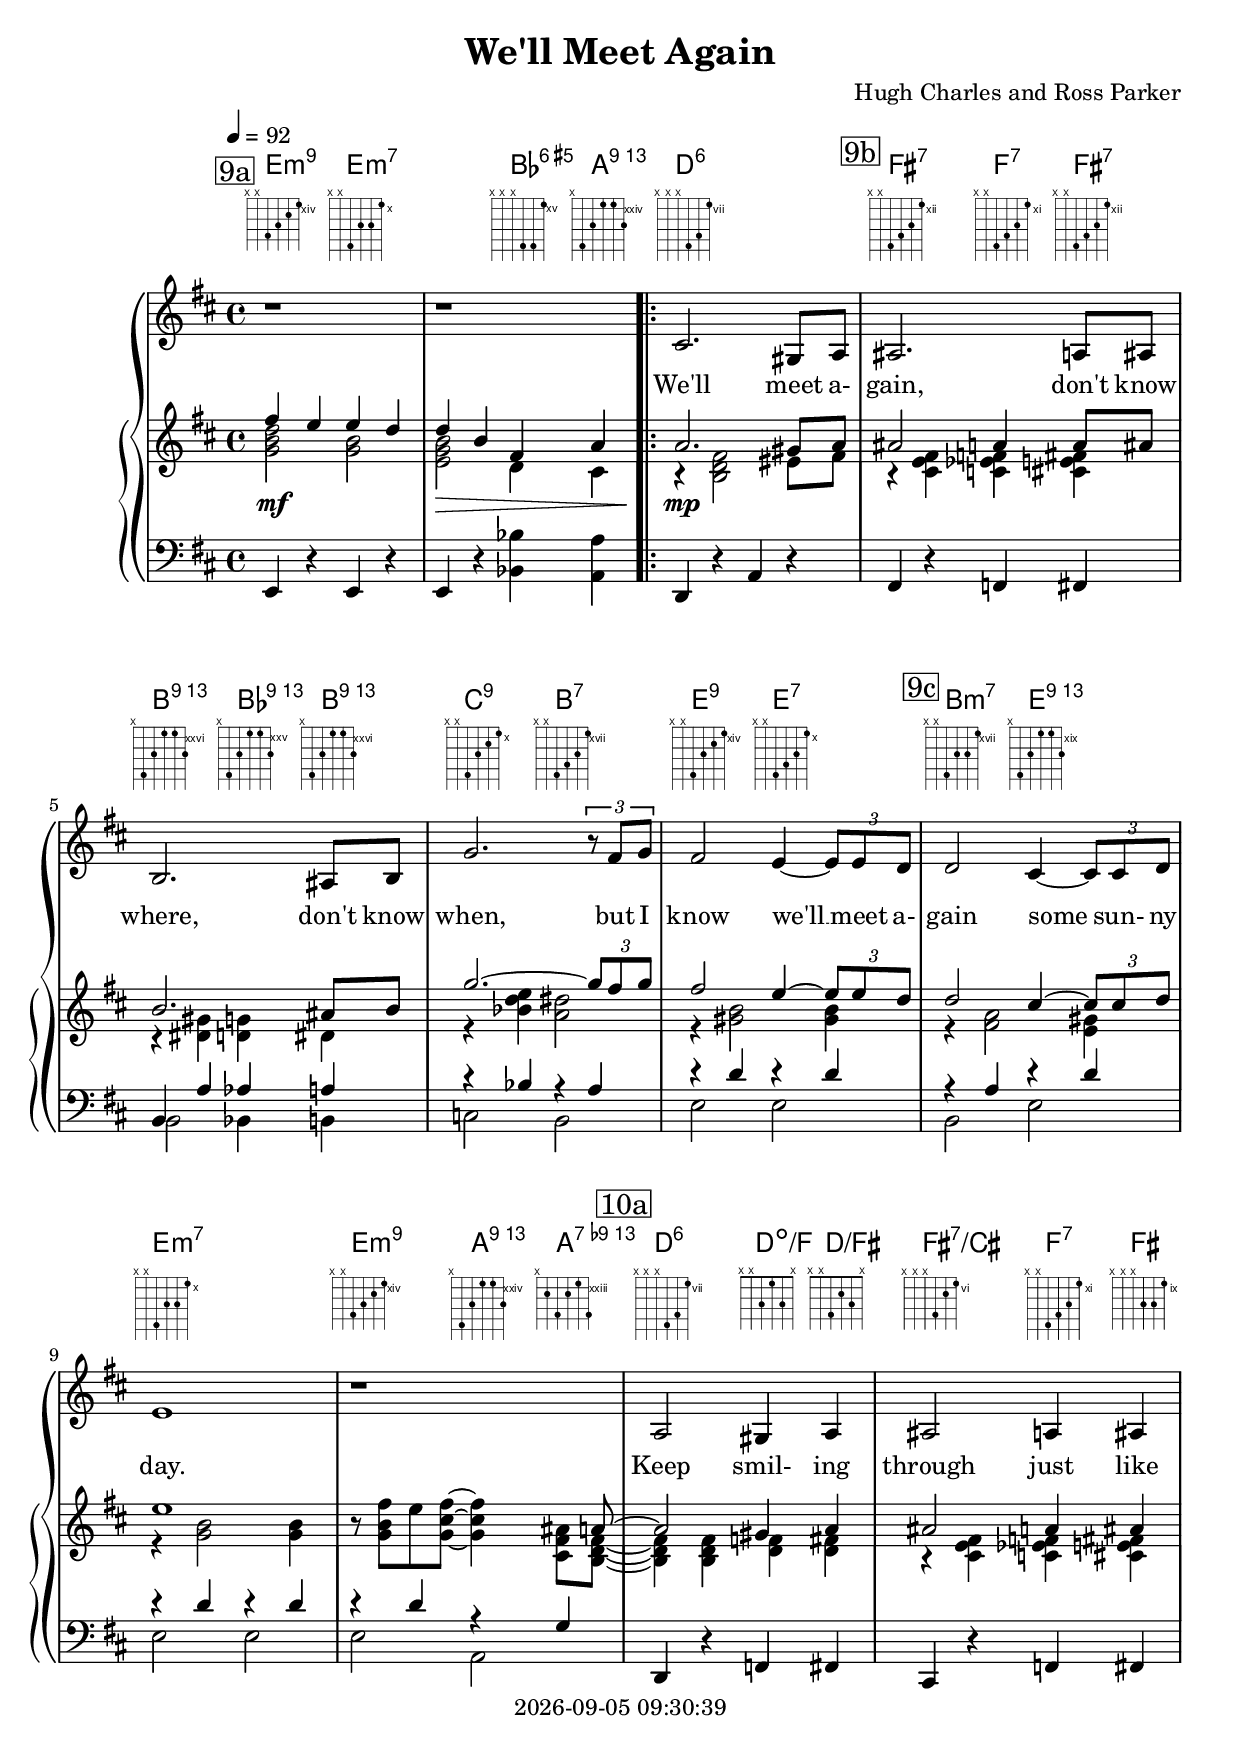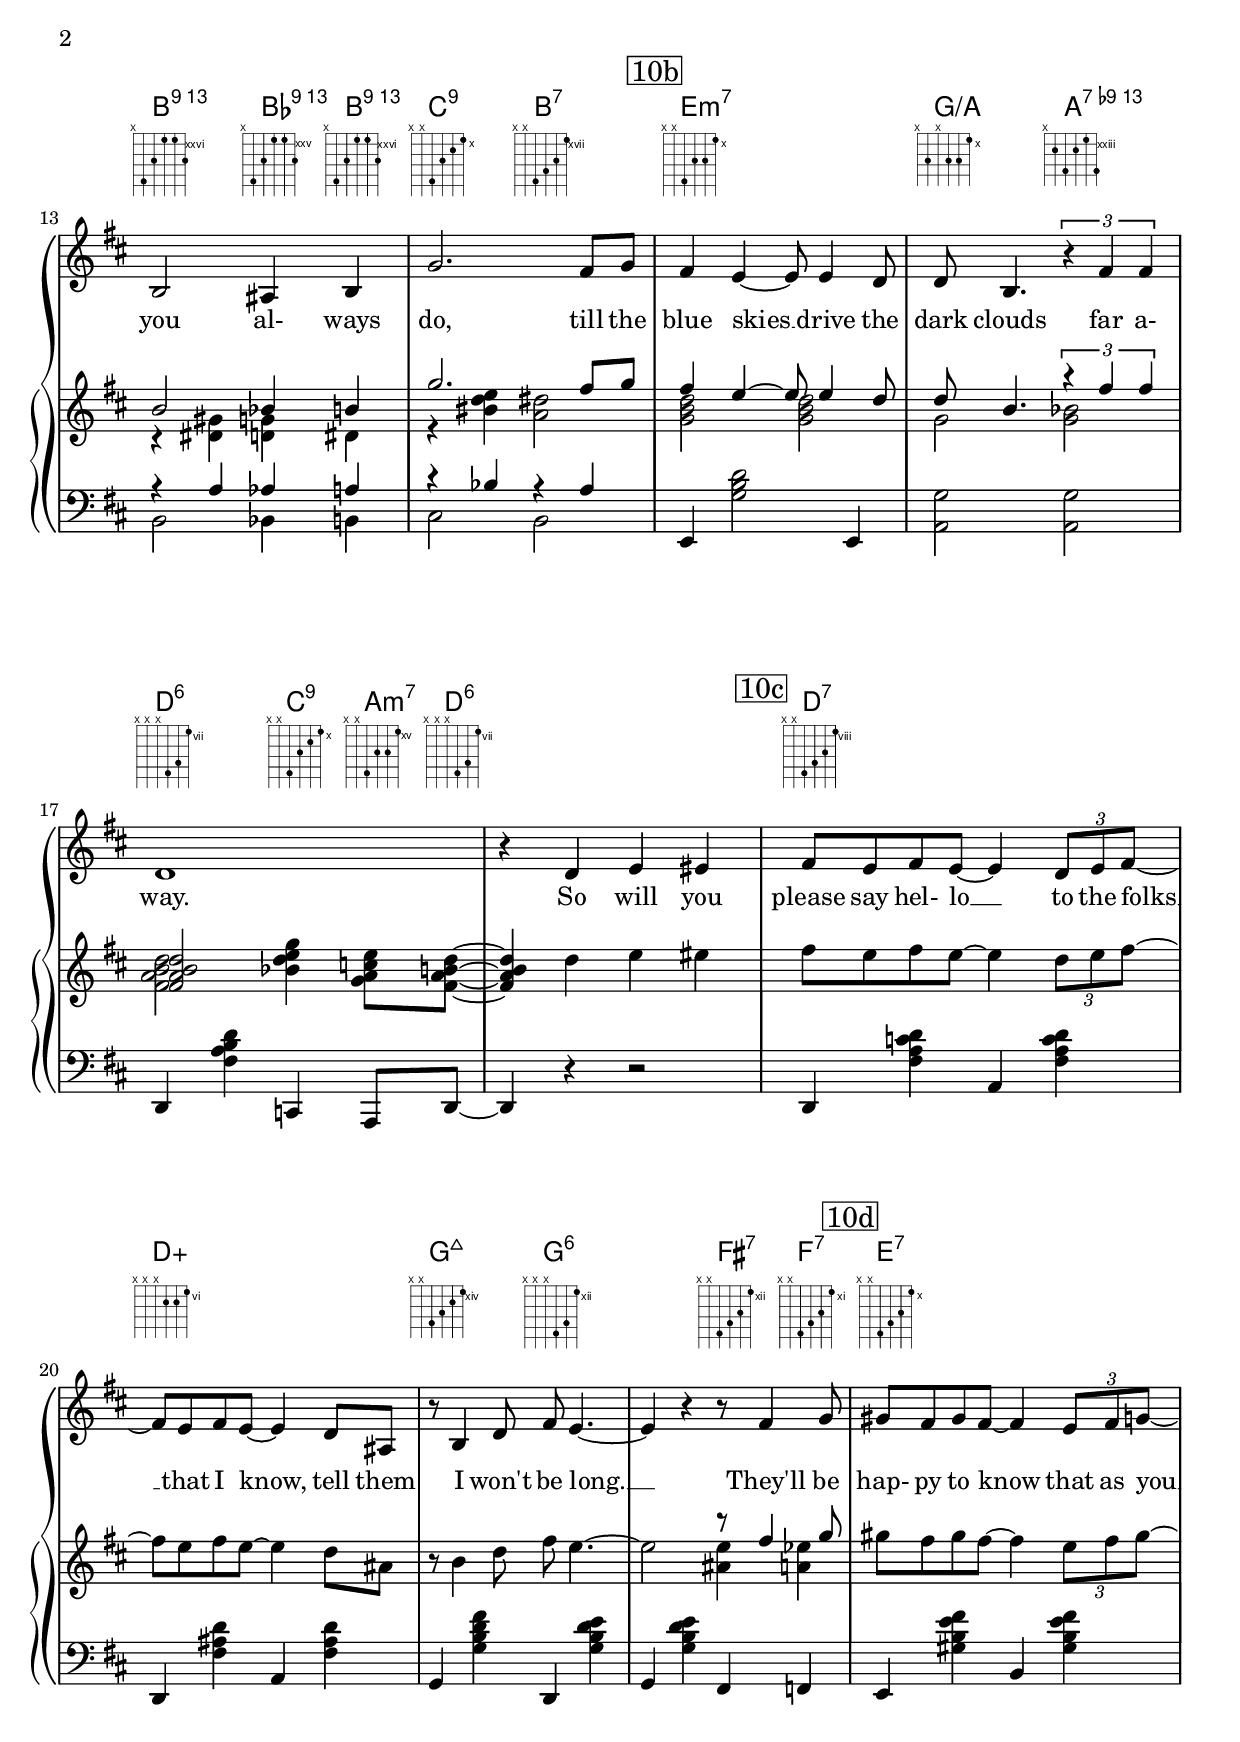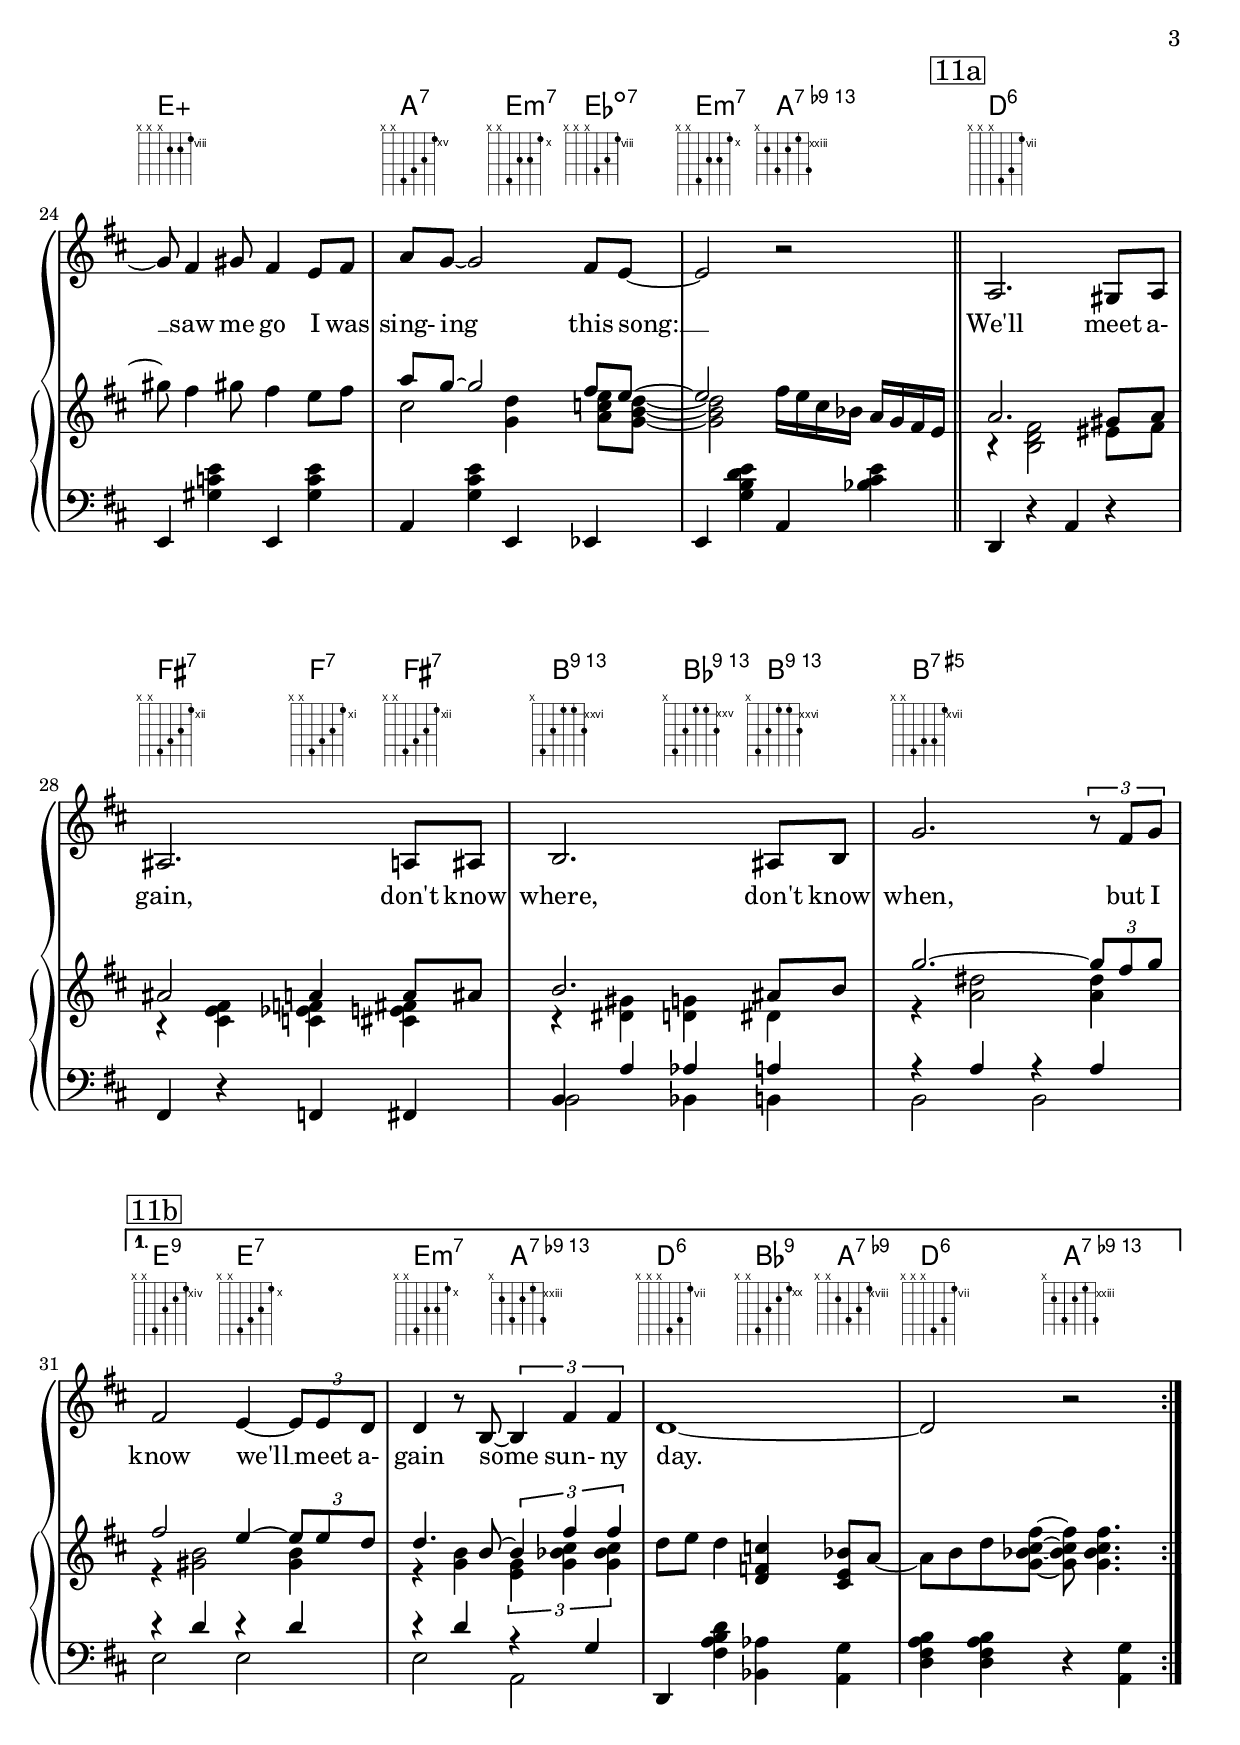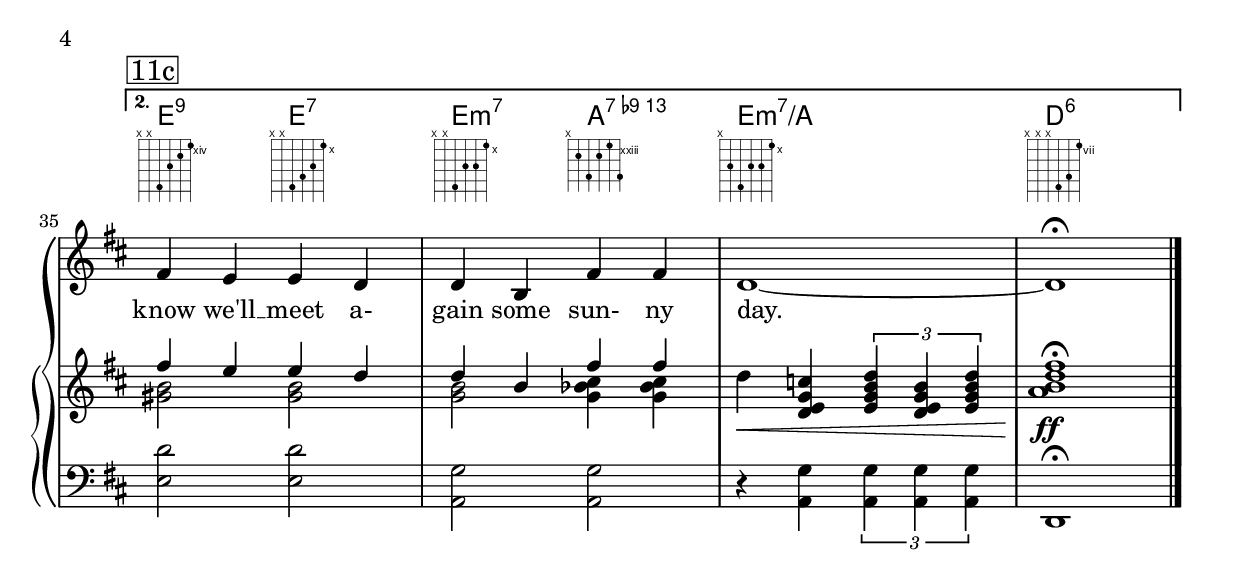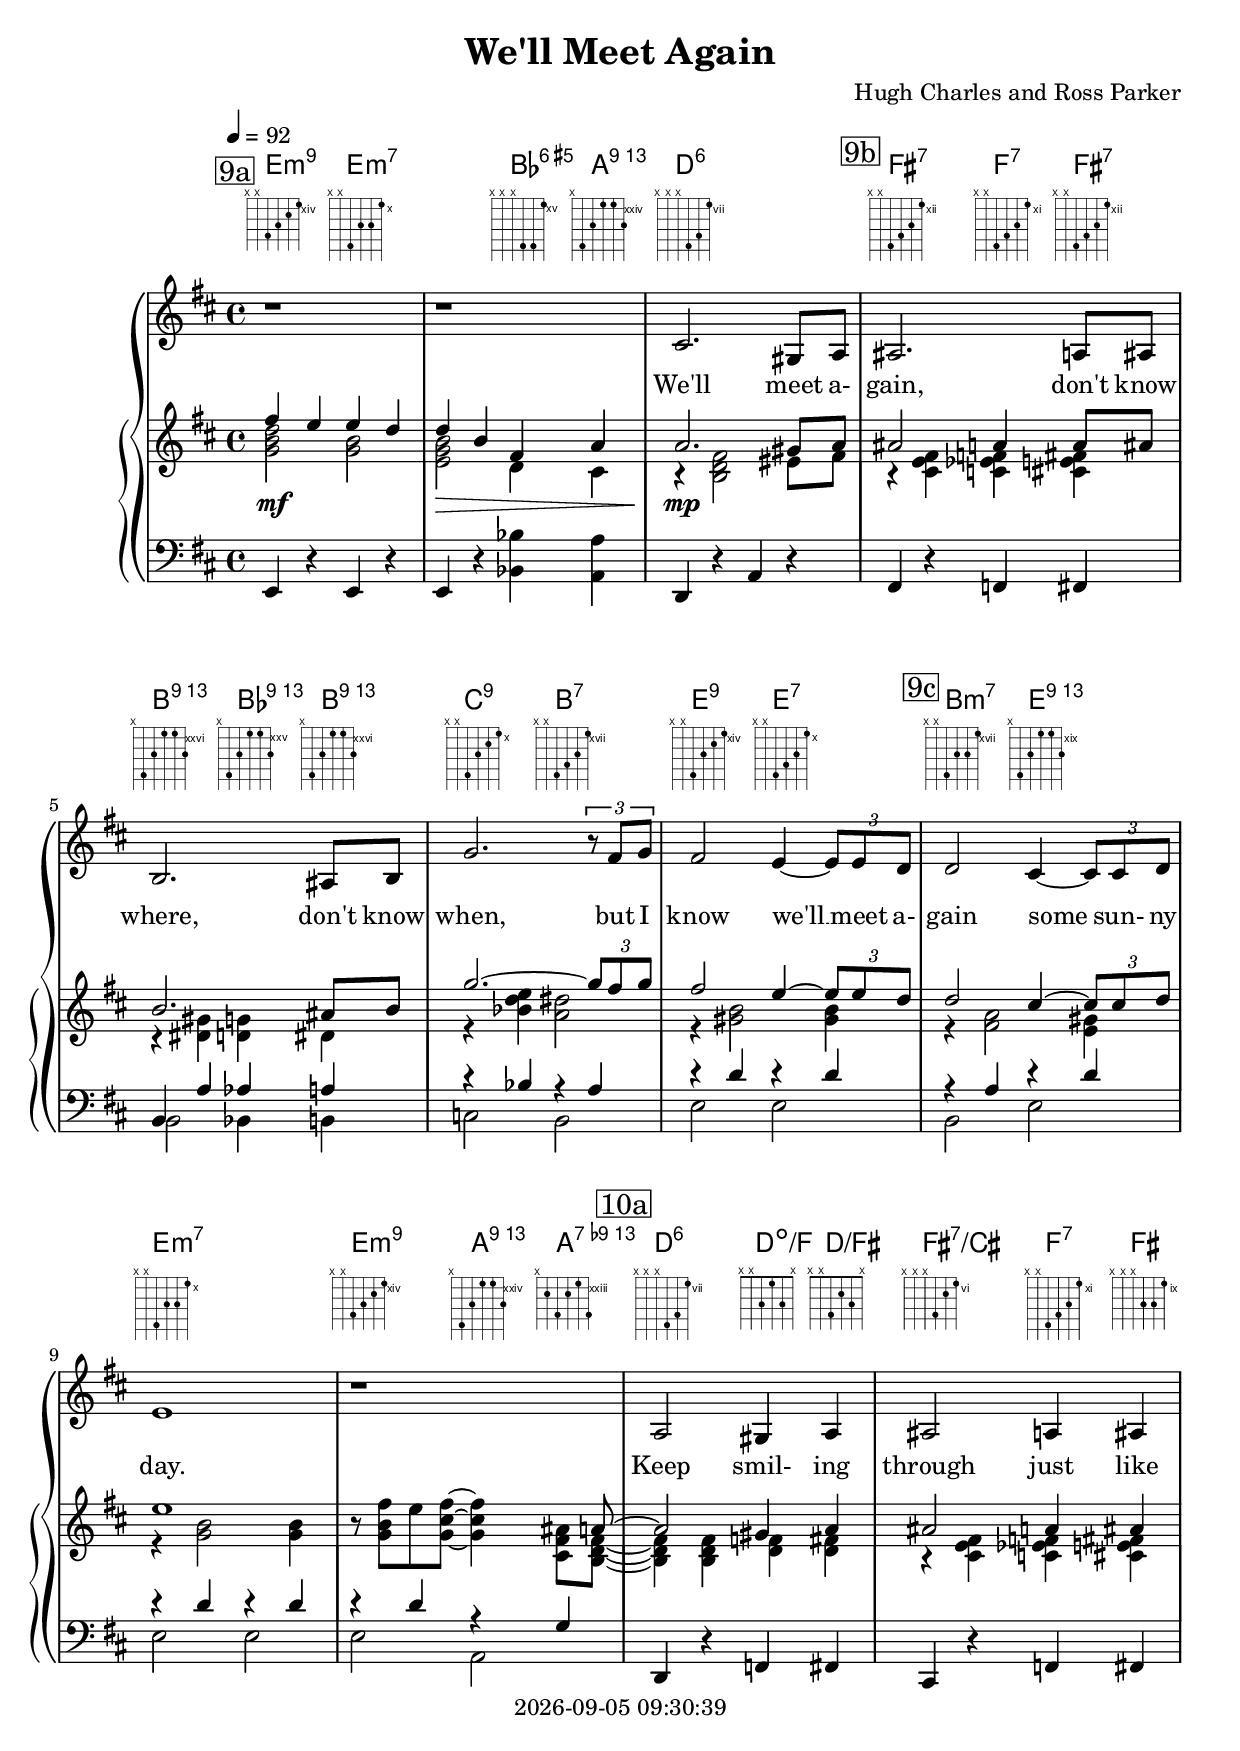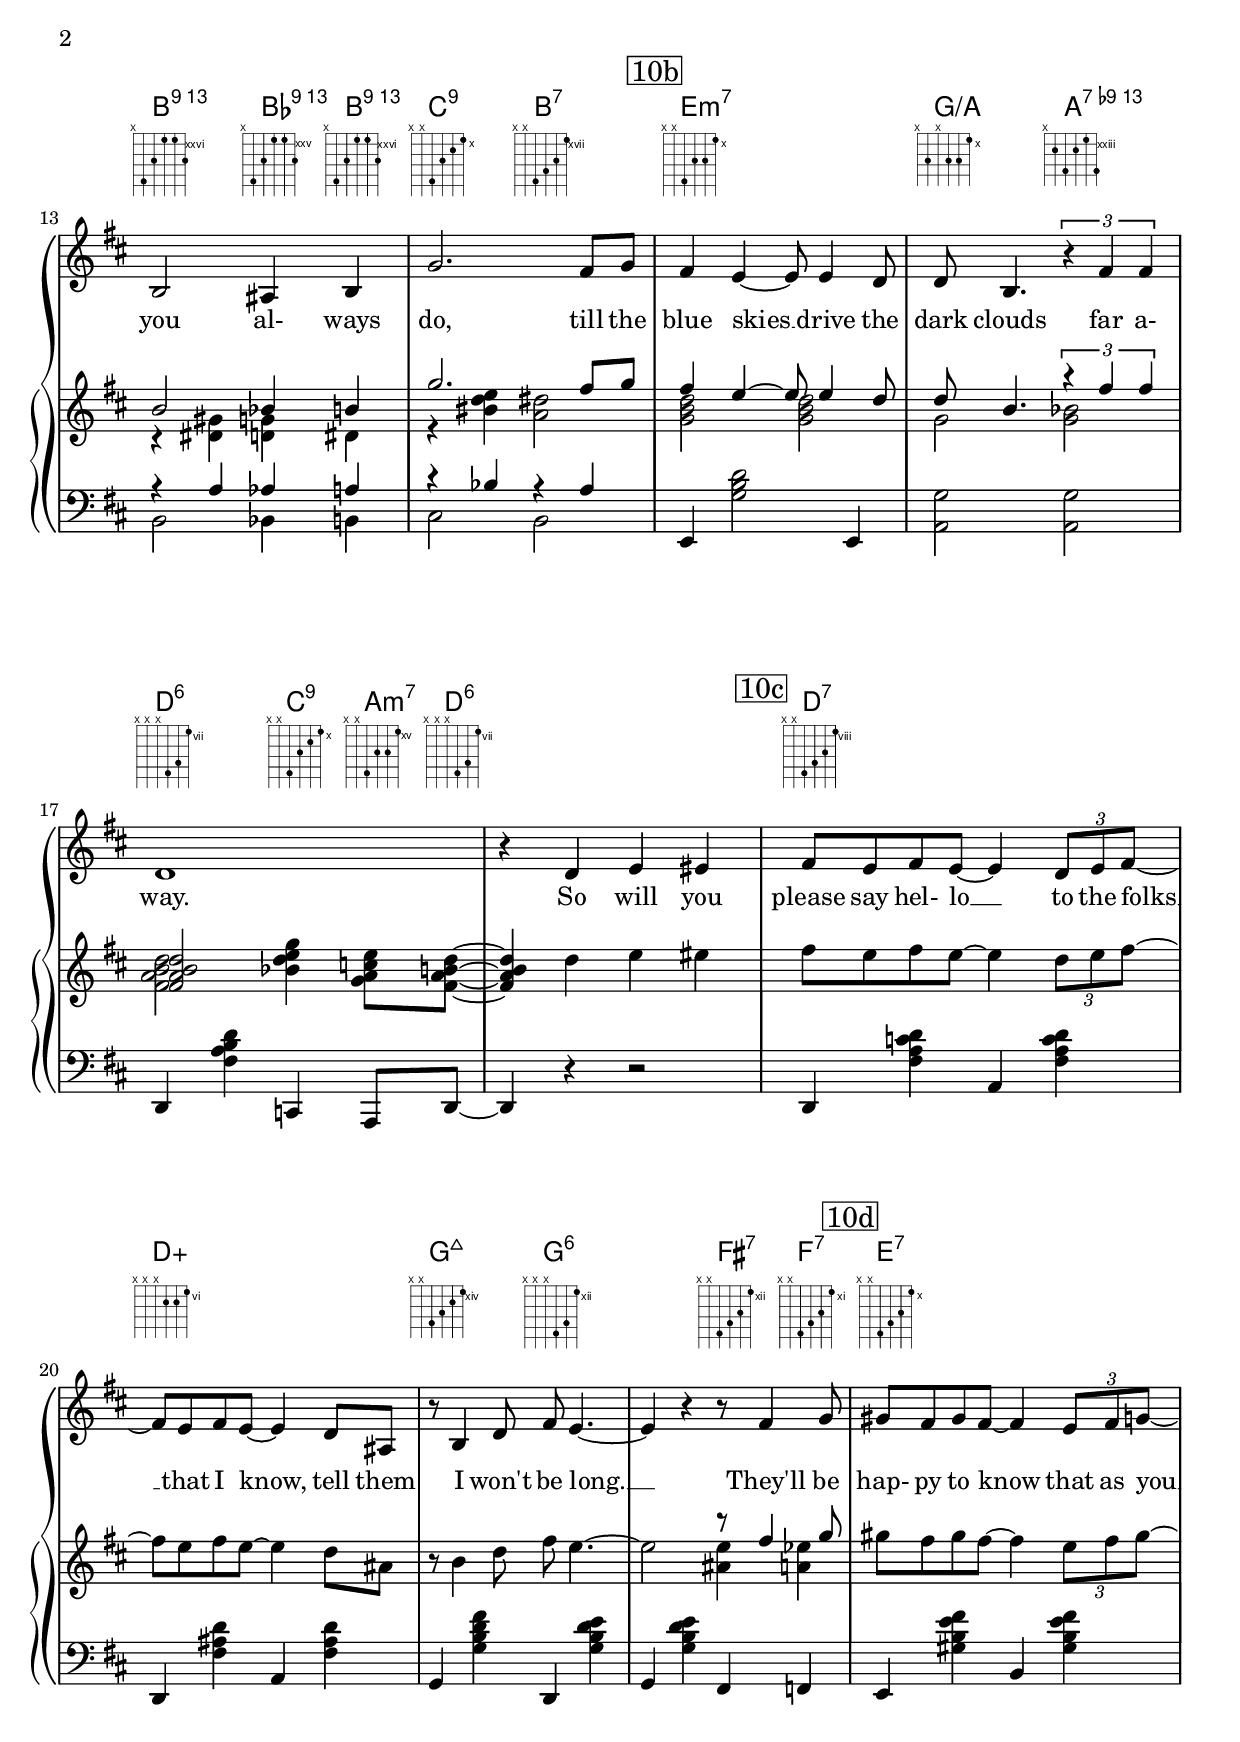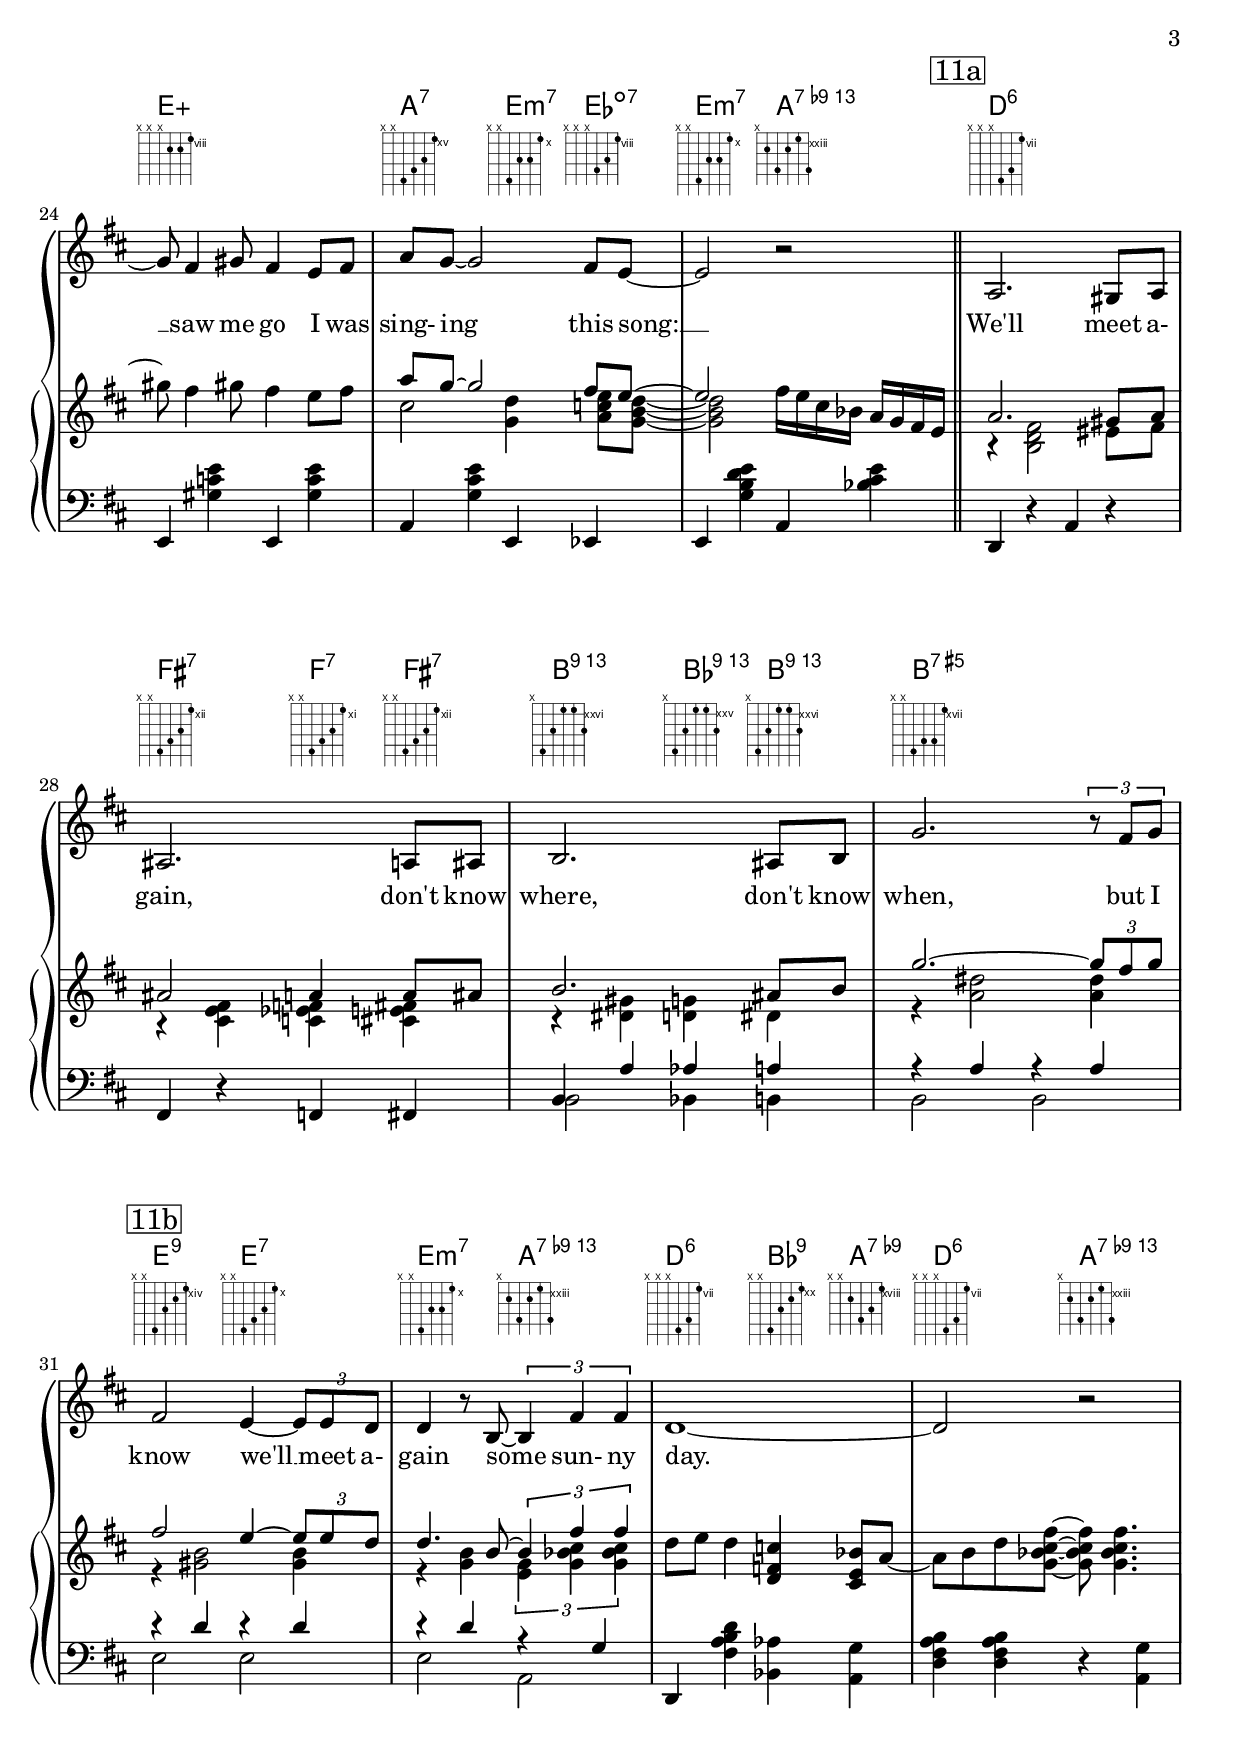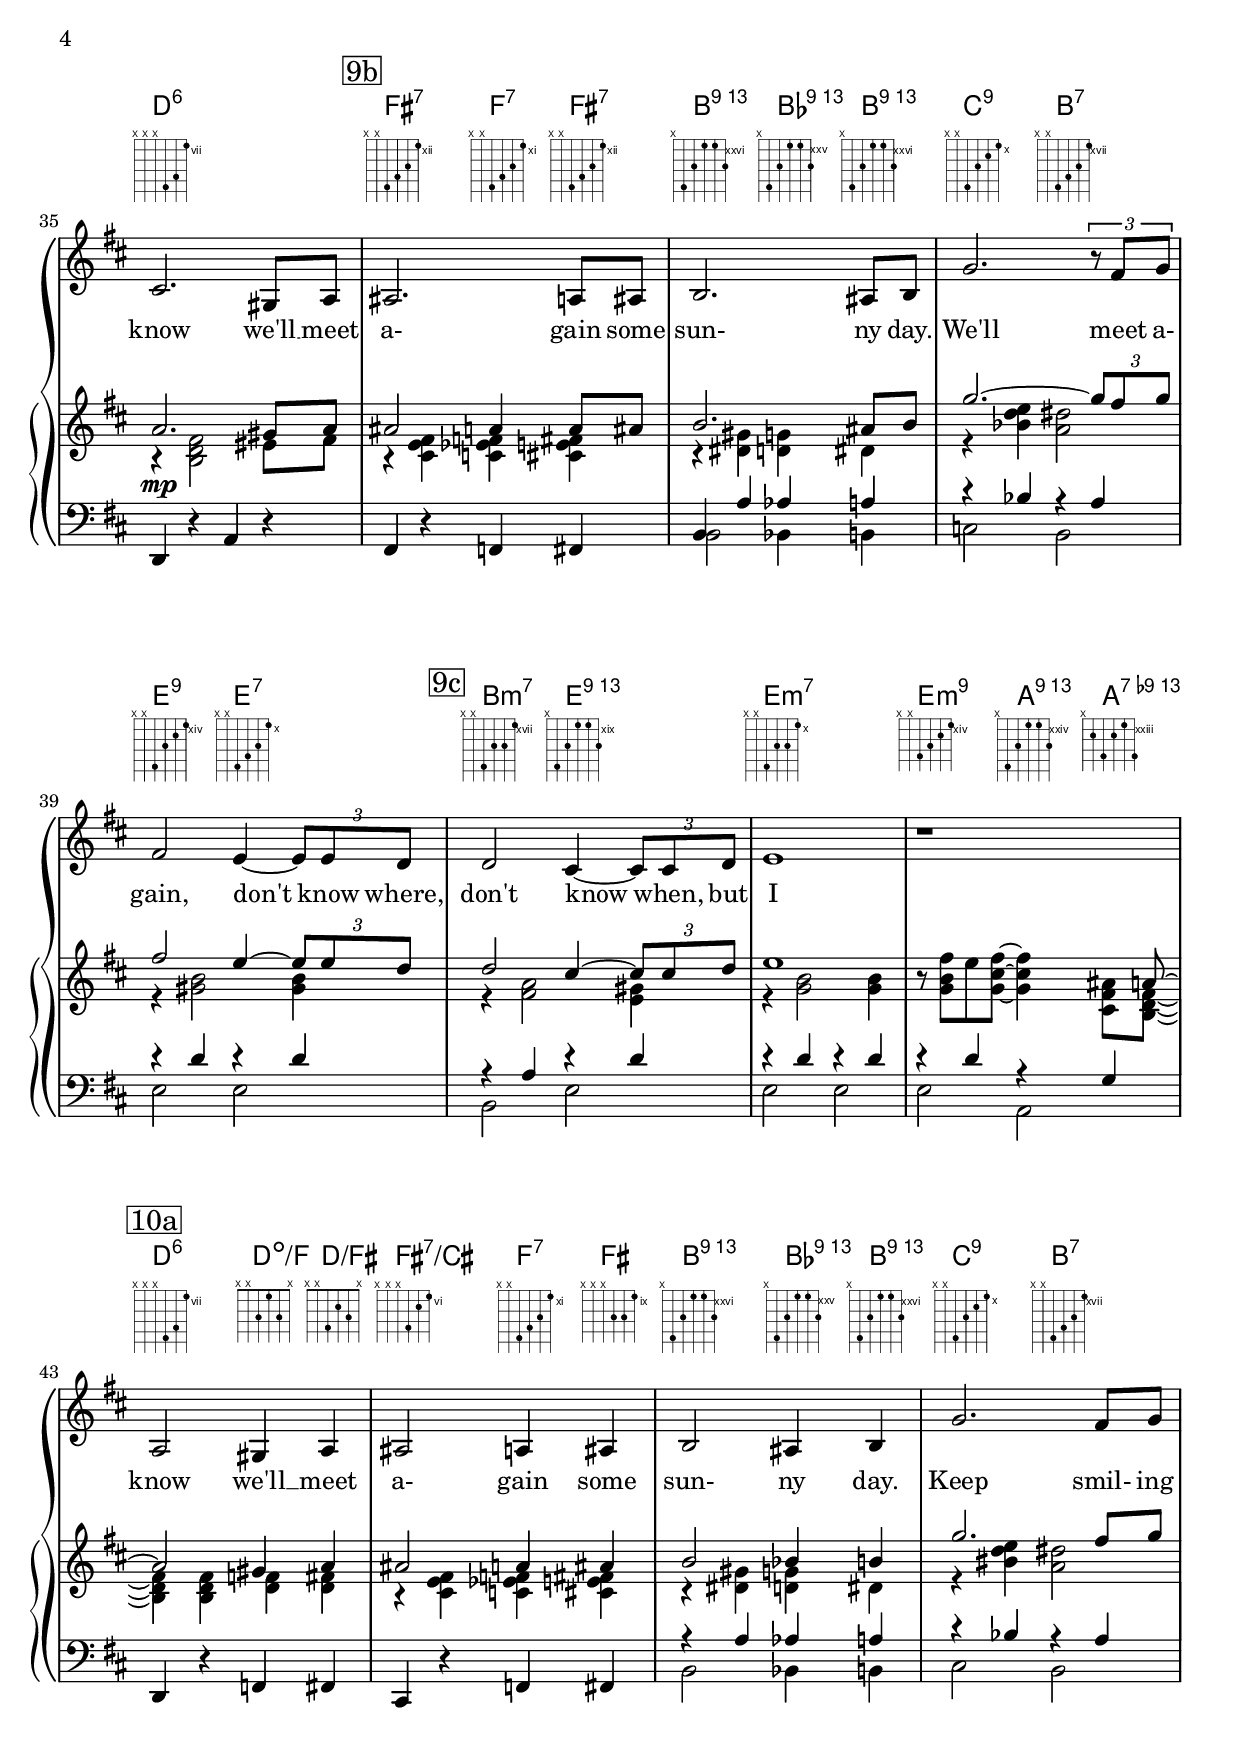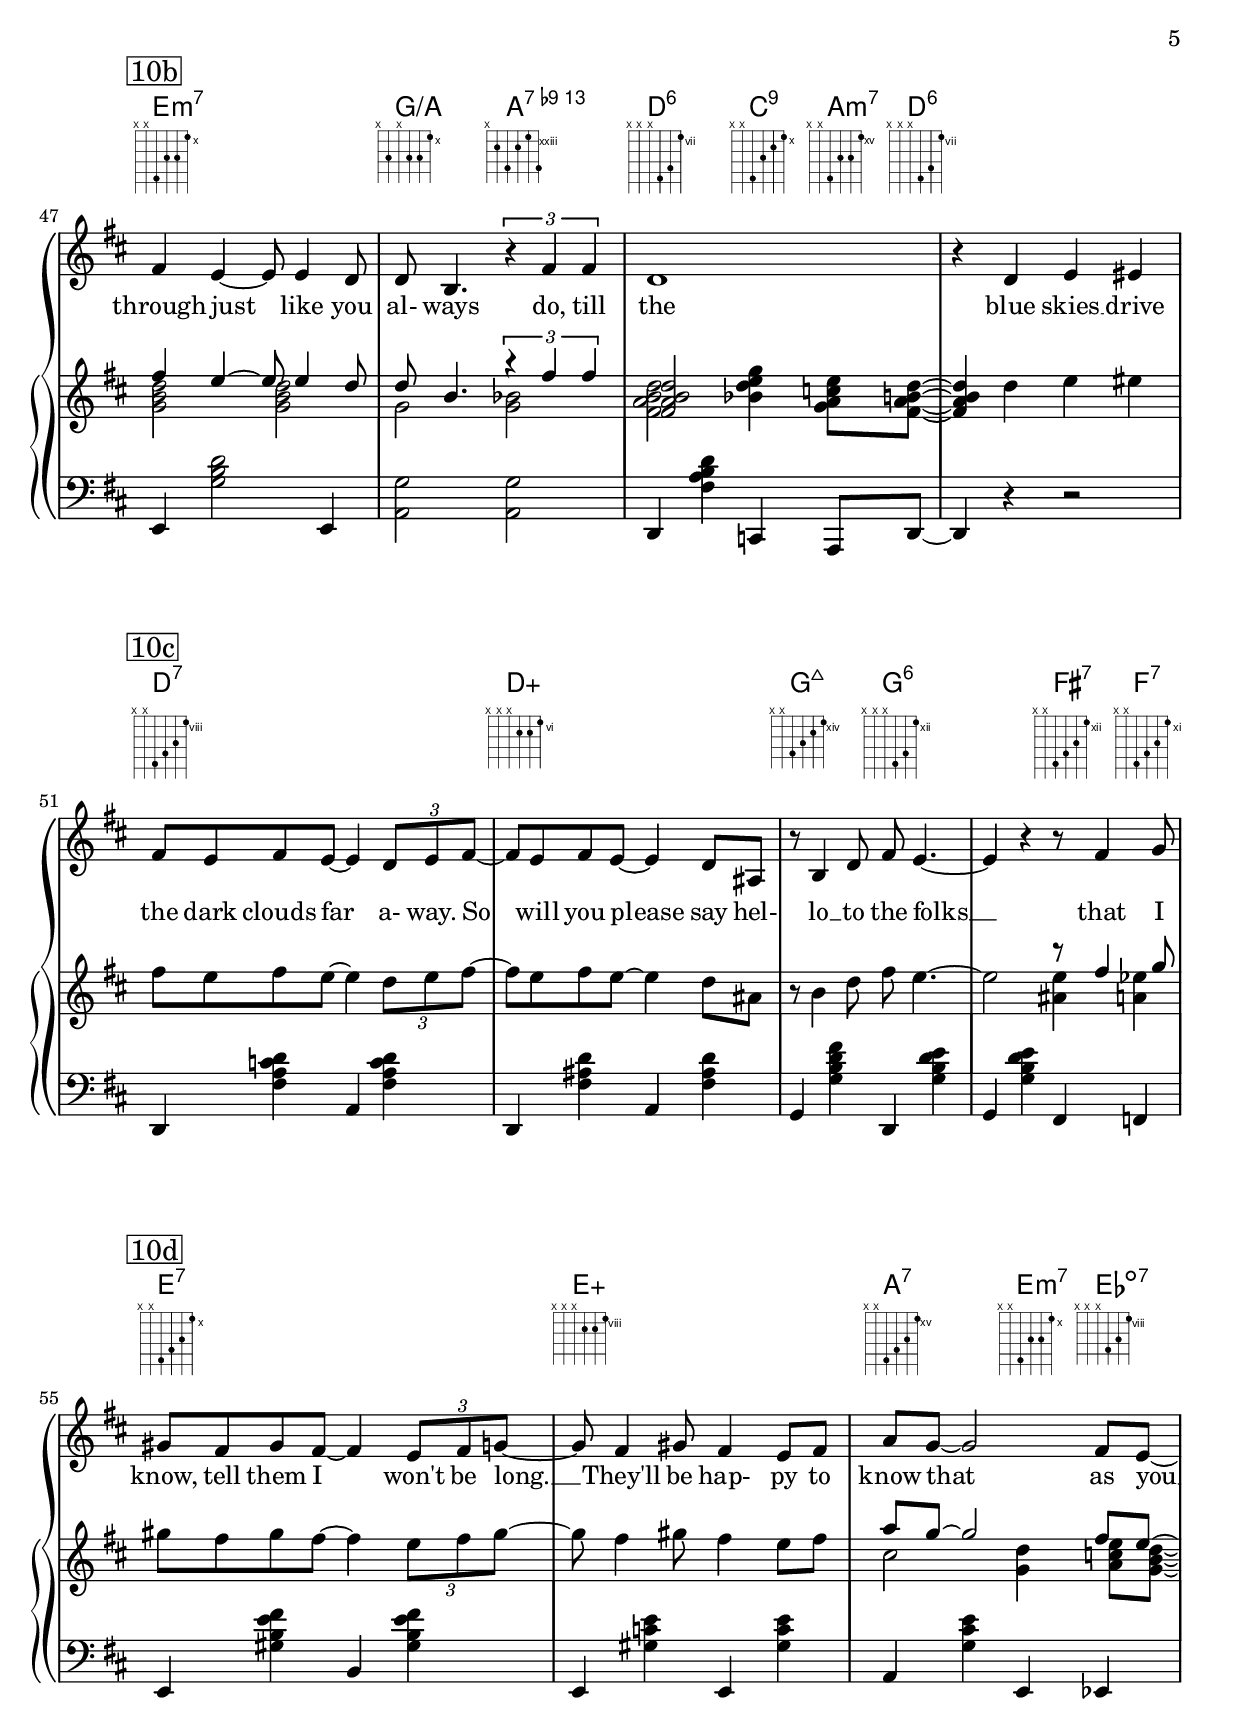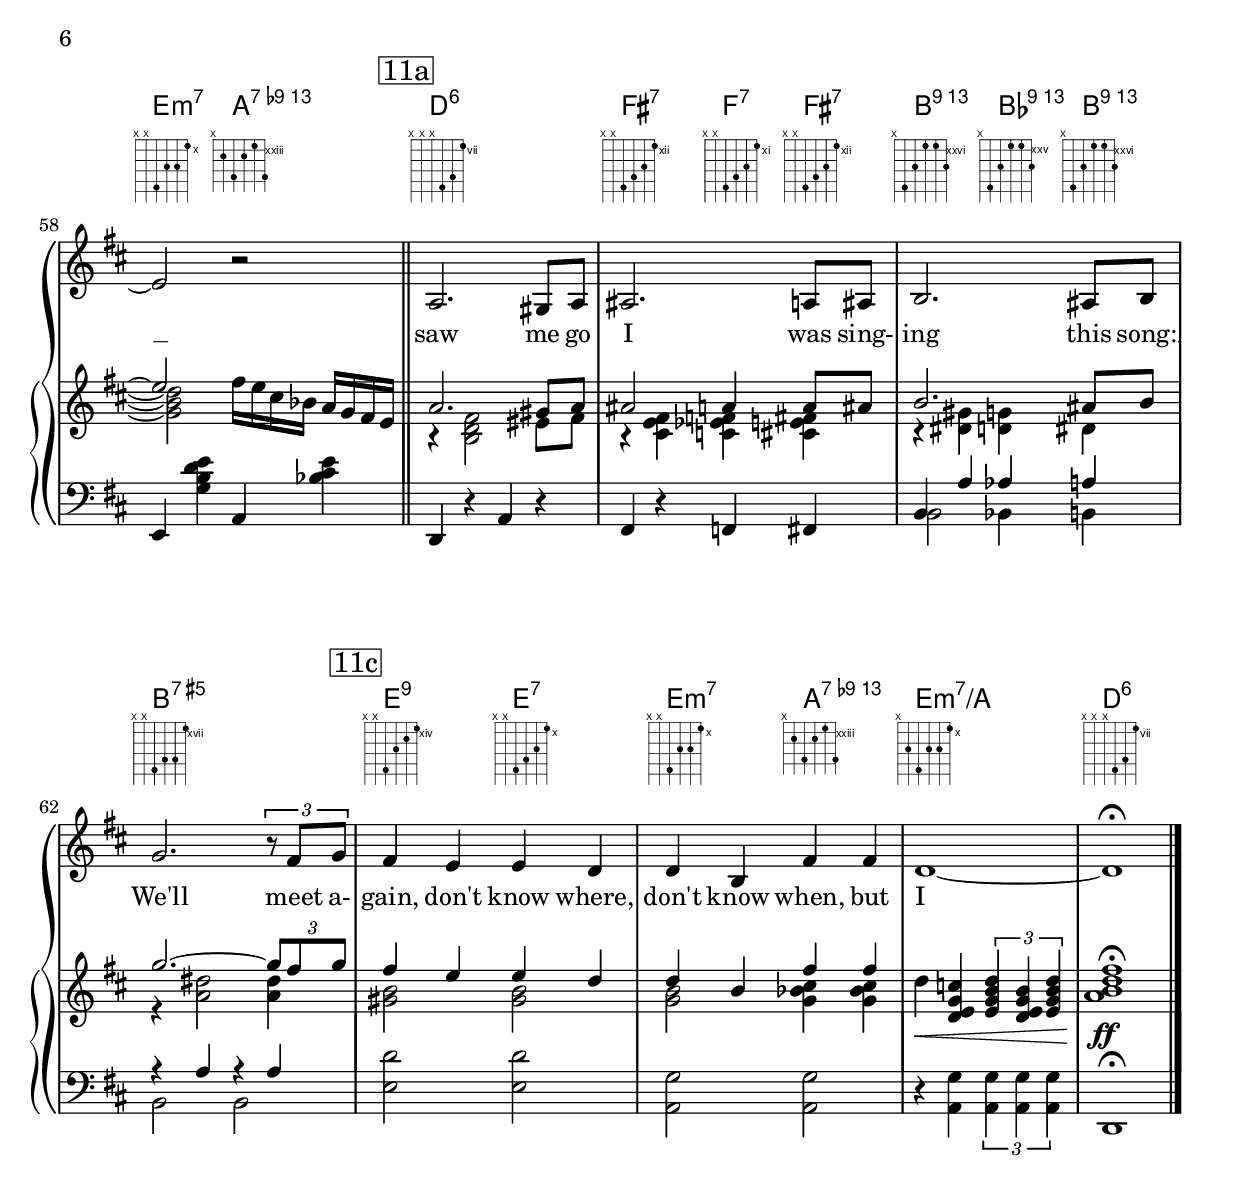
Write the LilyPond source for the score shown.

\version "2.20.3"

today = #(strftime "%Y-%m-%d %H:%M:%S" (localtime (current-time)))

\header {
% centered at top
%  dedication  = "dedication"
  title       = "We'll Meet Again"
%  subtitle    = "subtitle"
%  subsubtitle = "subsubtitle"
%  instrument  = "instrument"
  
% arrangement of following lines:
%
%  poet    composer
%  meter   arranger
%  piece       opus

  composer    = "Hugh Charles and Ross Parker"
%  arranger    = "arranger"
%  opus        = "opus"

%  poet        = "poet"
%  meter       = "meter"
%  piece       = "piece"

% centered at bottom
% tagline     = "tagline" % default lilypond version
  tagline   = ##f
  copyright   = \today
}

% #(set-global-staff-size 16)

global = {
  \key d \major
  \time 4/4
  \tempo 4=92
}

RehearsalTrack = {
%  \set Score.currentBarNumber = #5
%  \mark \markup { \circle "1a" }
  \mark \markup { \box "9a" } s1*2
  \repeat volta 2 {
    s1
    \mark \markup { \box "9b" } s1*4
    \mark \markup { \box "9c" } s1*3
    \mark \markup { \box "10a" } s1*4
    \mark \markup { \box "10b" } s1*4
    \mark \markup { \box "10c" } s1*4
    \mark \markup { \box "10d" } s1*4
    \mark \markup { \box "11a" } s1*4
  }
  \alternative {
    {
      \mark \markup { \box "11b" } s1*4
    }
    {
      \mark \markup { \box "11c" } s1*4
    }
  }
}

ChordTrack = \chordmode {
  \global
  e2:m9 e:m7
  s2 bes4:aug6 a:13
  \repeat volta 2 {
    d1:6
    fis2:7
    f4:7 fis:7 % 9b
    b2:13 bes4:13 b:13
    c2:9 b:7
    e2:9 e:7
    b2:m7 e:13 % 9c
    e1:m7
    e2:m9 a4:13 a:13.9-
    d2:6 d4:dim/f d/fis % 10a
    fis2:7/cis f4:7 fis
    b2:13 bes4:13 b:13
    c2:9 b:7
    e1:m7 % 10b
    g2/a a:13.9-
    d2:6 c4:9 a8:m7 d:6
    s1
    d1:7 % 10c
    d1:aug
    g2:maj7 g:6
    s2 fis4:7 f:7
    e1:7 % 10d
    e1:aug
    a2:7 e4:m7 ees:dim7
    e2:m7 a:14.9-
    d1:6 % 11a
    fis2:7 f4:7 fis:7
    b2:13
    bes4:13
    b:13
    b1:aug7
  }
  \alternative {
    {
      e2:9 e:7 % 11b
      e2:m7 a:13.9-
      d2:6 bes4:9 a:7.9-
      d2:6 a:13.9-
    }
    {
      e2:9 e:7 % 11c
    }
  }
  e2:m7 a:13.9-
  e1:m7/a
  d1:6
}

melody = \relative c' {
  \global
  r1
  r1
  \repeat volta 2 {
    cis2. gis8 a
    ais2. a8 ais % 9b
    b2. ais8 b
    g'2. \times 2/3 {r8 fis g}
    fis2 e4~ \times 2/3 {e8 e d}
    d2 cis4~ \times 2/3 {cis8 cis d} % 9c
    e1
    r1
    a,2 gis4 a % 10a
    ais2 a4 ais
    b2 ais4 b
    g'2. fis8 g
    fis4 e4~e8 e4 d8 % 10b
    d8 b4. \times 2/3 {r4 fis' fis}
    d1
    r4 d e eis
    fis8 e fis e~e4 \times 2/3 {d8 e fis~} % 10c
    fis8 e fis e~e4 d8 ais
    r8 b4 d8 fis e4.~
    e4 r r8 fis4 g8
    gis8 fis gis fis~fis4 \times 2/3 {e8 fis g~} % 10d
    g8 fis4 gis8 fis4 e8 fis
    a8 g~g2 fis8 e~
    e2 r
    a,2. gis8 a % 11a
    ais2. a8 ais
    b2. ais8 b
    g'2. \times 2/3 {r8 fis g}
  }
  \alternative {
    {
      fis2 e4~\times 2/3 {e8 e d} % 11b
      d4 r8 b8~ \times 2/3 {b4 fis' fis}
      d1~
      d2 r
    }
    {
      fis4 e e d % 11c
    }
  }
  d4 b fis' fis
  d1~
  d1\fermata
  \bar "|."
}

wordsOne = \lyricmode {
  We'll meet a- gain, don't know where, don't know when,
  but I know we'll __ meet a- gain some sun- ny day.

  Keep smil- ing through just like you al- ways do,
  till the blue skies __ drive the dark clouds far a- way.
  So will you please say hel- lo __ to the folks __ that I know,
  tell them I won't be long. __
  They'll be hap- py to know that as you __ saw me go
  I was sing- ing this song: __
  
  We'll meet a- gain, don't know where, don't know when,
  but I know we'll __ meet a- gain some sun- ny day.

  know we'll __ meet a- gain some sun- ny day.
}

midiWordsOne = \lyricmode {
  "We'll " "meet " a "gain, " "don't " "know " "where, " "don't " "know " "when, "
  "but " "I " "know " "we'll "  "meet " a "gain " "some " sun "ny " "day. "

  "Keep " smil "ing " "through " "just " "like " "you " al "ways " "do, "
  "till " "the " "blue " "skies "  "drive " "the " "dark " "clouds " "far " a "way. "
  "So " "will " "you " "please " "say " hel "lo "  "to " "the " "folks "  "that " "I " "know, "
  "tell " "them " "I " "won't " "be " "long. " 
  "They'll " "be " hap "py " "to " "know " "that " "as " "you "  "saw " "me " "go "
  "I " "was " sing "ing " "this " "song: " 
  
  "We'll " "meet " a "gain, " "don't " "know " "where, " "don't " "know " "when, "
  "but " "I " "know " "we'll "  "meet " a "gain " "some " sun "ny " "day. "
}

pianoRH = \relative c'' {
  \global
  s1
  s1
  \repeat volta 2 {
    s1
    s1 % 9b
    s1
    s1
    s1
    s1 % 9c
    s1
    r8 <g b fis'> e' <g, cis fis>~q4 s
    s1 % 10a
    s1
    s1
    s1
    s1 % 10b
    s1
    <fis a b d>2 <bes d e g>4 <g a c e>8 <fis a b d>~
    q4 d' e eis
    fis8 e fis e~e4 \times 2/3 {d8 e fis~} % 10c
    fis8 e fis e~e4 d8 ais
    r8 b4 d8 fis e4.~
    e2 s
    gis8 fis gis fis~fis4 \times 2/3 {e8 fis gis~} % 10d
    gis8 fis4 gis8 fis4 e8 fis
    s1
    s2 fis16 e cis bes a g fis e \bar "||"
    s1 % 11a
    s1
    s1
    s1
  }
  \alternative {
    {
      s1
      s1
      d'8 e d4 <d, f c'> <cis e bes'>8 a'~
      a8 b d <g, bes cis fis>~q q4.
    }
    {
      s1
    }
  }
  s1
  d'4 <d, e g c> \times 2/3 {<e g b d> <d e g b> <e g b d>}
  <a b d fis>1\fermata
  \bar "|."
}


pianoRHone = \relative c'' {
  \global
  \voiceOne
  fis4 e e d
  d4 b fis a
  \repeat volta 2 {
    a2. gis8 a
    ais2 a4 a8 ais % 9b
    b2. ais8 b
    g'2.~ \times 2/3 {g8 fis g}
    fis2 e4~\times 2/3 {e8 e d}
    d2 cis4~\times 2/3 {cis8 cis d} % 9c
    e1
    s2.. a,8~
    a2 gis4 a % 10a
    ais2 a4 ais
    b2 bes4 b
    g'2. fis8 g
    fis4 e~e8 e4 d8 % 10b
    d8 b4. \times 2/3 {r4 fis' fis}
    s1
    s1
    s1 % 10c
    s1
    s1
    s2 r8 fis4 g8
    s1 % 10d
    s1
    a8 g~g2 fis8 e~
    e2 s
    a,2. gis8 a % 11a
    ais2 a4 a8 ais
    b2. ais8 b
    g'2.~\times 2/3 {g8 fis g}
  }
  \alternative {
    {
      fis2 e4~\times 2/3 {e8 e d} % 11b
      d4. b8~\times 2/3 {b4 fis' fis}
      s1
      s1
    }
    {
      fis4 e e d % 11c
    }
  }
  d4 b fis' fis
  s1
  s1
  \bar "|."
}

pianoRHtwo = \relative c'' {
  \global
  \voiceTwo
  <g b d>2 <g b>
  <e g b>2 d4 cis
  \repeat volta 2 {
    r4 <b d fis>2 eis8 fis
    r4 <cis e fis> <c ees f> <cis e fis> % 9b
    r4 <dis gis> <d g> dis
    r4 <bes' d e> <a dis>2
    r4 <gis b>2 q4
    r4 <fis a>2 <e gis>4 % 9c
    r4 <g b>2 q4
    s2. <cis, fis ais>8 <b d fis>~
    q4 q <d f> <d fis> % 10a
    r4 <cis e fis> <c ees f> <cis e fis>
    r4 <dis gis> <d g> dis
    r4 <bis' d e> <a dis>2
    <g b d>2 q % 10b
    g2 <g bes>
    <fis a b d>2 s
    s1
    s1 % 10c
    s1
    s1
    s2 <ais e'>4 <a ees'>
    s1 % 10d
    s1
    cis2 <g d'>4 <a c e>8 <g b d>~
    q2 s
    r4 <b, d fis>2 eis8 fis % 11a
    r4 <cis e fis> <c ees f> <cis e fis>
    r4 <dis gis> <d g> dis
    r4 <a' dis>2 q4
  }
  \alternative {
    {
      r4 <gis b>2 q4
      r4 <g b> \times 2/3 {<e g>4 <g bes cis> q}
      s1
      s1
    }
    {
      <gis b>2 q
    }
  }
  <g b>2 <g bes cis>4 q
  s1
  s1
  \bar "|."
}

dynamicsPiano = {
  \override DynamicTextSpanner.style = #'none
  s1\mf
  s1\>
  \repeat volta 2 {
    s1\mp
    s1 % 9b
    s1*26
  }
  \alternative {
    {
      s1*4
    }
    {
      s1
    }
  }
  s1
  s1\<
  s1\ff
}

pianoLH = \relative c, {
  \global
  \oneVoice
  e4 r e r
  e4 r <bes' bes'> <a a'>
  \repeat volta 2 {
    d,4 r a' r
    fis4 r f fis % 9b
    s1
    s1
    s1
    s1 % 9c
    s1
    s1
    d4 r f fis % 10a
    cis r f fis
    s1
    s1
    e4 <g' b d>2 e,4 % 10b
    <a g'>2 q
    d,4 <fis' a b d> c, a8 d~
    d4 r r2
    d4 <fis' a c d> a, q % 10c
    d,4 <fis' ais d> a, q
    g4 <g' b d fis> d, <g' b d e>
    g,4 q fis f
    e4 <gis' b e fis> b, q % 10d
    e, <gis' c e> e, q
    a4 <g' cis e> e, ees
    e4 <g' b d e> a, <bes' cis e>
    d,,4 r a' r % 11a % 11a
    fis4 r f fis
    s1
    s1
  }
  \alternative {
    {
      s1
      s1
      d4 <fis' a b d> <bes, aes'> <a g'>
      <d fis a b>4 q r <a g'>
    }
    {
      <e' d'>2 q % 11c
    }
  }
  <a, g'>2 q
  r4 q \times 2/3 {q q q}
  d,1\fermata
  \bar "|."
}

pianoLHone = \relative c {
  \global
  \voiceOne
  s1
  s1
  \repeat volta 2 {
    s1
    s1 % 9b
    b4 a' aes a
    r4 bes r a
    r4 d r d
    r4 a r d % 9c
    r4 d r d
    r4 d r g,
    s1 % 10a
    s1
    r4 a aes a
    r4 bes r a
    s1 % 10b
    s1
    s1
    s1
    s1 % 10c
    s1
    s1
    s1
    s1 % 10d
    s1
    s1
    s1
    s1 % 11a
    s1
    b,4 a' aes a
    r4 a r a
  }
  \alternative {
    {
      r4 d r d
      r4 d r g,
      s1
      s1
    }
    {
      s1
    }
  }
  s1
  s1
  s1
  \bar "|."
}

pianoLHtwo = \relative c {
  \global
  \voiceTwo
  s1
  s1
  \repeat volta 2 {
    s1
    s1 % 9b
    b2 bes4 b
    c2 b
    e2 e
    b2 e % 9c
    e2 e
    e2 a,
    s1 % 10a
    s1
    b2 bes4 b
    cis2 b
    s1 % 10b
    s1
    s1
    s1
    s1 % 10c
    s1
    s1
    s1
    s1 % 10d
    s1
    s1
    s1
    s1 % 11a
    s1
    b2 bes4 b
    b2 b
  }
  \alternative {
    {
      e2 e % 11b
      e2 a,
      s1
      s1
    }
    {
      s1
    }
  }
  s1
  s1
  s1
  \bar "|."
}

\book {
  #(define output-suffix "repeat")
  \score {
    \context GrandStaff
    <<
      <<
        \new ChordNames { \ChordTrack }
        \new FretBoards { \ChordTrack }
      >>
      <<
        \new ChoirStaff
        <<
          \new Staff
          <<
            \new Voice \RehearsalTrack
            \new Voice = "melody" \melody
            \new Lyrics \lyricsto "melody" \wordsOne
          >>
        >>
        \new PianoStaff
        <<
          \new Staff
          <<
            \new Voice \pianoRH
            \new Voice \pianoRHone
            \new Voice \pianoRHtwo
          >>
          \new Dynamics \dynamicsPiano
          \new Staff
          <<
            \clef "bass"
            \new Voice \pianoLH
            \new Voice \pianoLHone
            \new Voice \pianoLHtwo
          >>
        >>
      >>
    >>
    \layout {
      indent = 1.5\cm
      \context {
        \Staff \RemoveAllEmptyStaves
      }
    }
  }
}

\book {
  #(define output-suffix "single")
  \score {
    \context GrandStaff
    <<
      <<
        \new ChordNames { \unfoldRepeats \ChordTrack }
        \new FretBoards { \unfoldRepeats \ChordTrack }
      >>
      <<
        \new ChoirStaff
        <<
          \new Staff
          <<
            \new Voice \unfoldRepeats \RehearsalTrack
            \new Voice = "melody" \unfoldRepeats \melody
            \new Lyrics \lyricsto "melody" { \wordsOne \wordsOne }
          >>
        >>
        \new PianoStaff
        <<
          \new Staff
          <<
            \new Voice \unfoldRepeats \pianoRH
            \new Voice \unfoldRepeats \pianoRHone
            \new Voice \unfoldRepeats \pianoRHtwo
          >>
          \new Dynamics \unfoldRepeats \dynamicsPiano
          \new Staff
          <<
            \clef "bass"
            \new Voice \unfoldRepeats \pianoLH
            \new Voice \unfoldRepeats \pianoLHone
            \new Voice \unfoldRepeats \pianoLHtwo
          >>
        >>
      >>
    >>
    \layout {
      indent = 1.5\cm
      \context {
        \Staff \RemoveAllEmptyStaves
      }
    }
    \midi {}
  }
}

\book {
  #(define output-suffix "midi")
  \score {
    \context GrandStaff
    <<
      <<
        \new ChordNames { \unfoldRepeats \ChordTrack }
        \new FretBoards { \unfoldRepeats \ChordTrack }
      >>
      <<
        \new ChoirStaff
        <<
          \new Staff
          <<
            \new Voice = "melody" \unfoldRepeats \melody
            \new Lyrics \lyricsto "melody" { \midiWordsOne \midiWordsOne }
          >>
        >>
        \new PianoStaff
        <<
          \new Staff
          <<
            \new Voice \unfoldRepeats \pianoRH
            \new Voice \unfoldRepeats \pianoRHone
            \new Voice \unfoldRepeats \pianoRHtwo
          >>
          \new Dynamics \unfoldRepeats \dynamicsPiano
          \new Staff
          <<
            \clef "bass"
            \new Voice \unfoldRepeats \pianoLH
            \new Voice \unfoldRepeats \pianoLHone
            \new Voice \unfoldRepeats \pianoLHtwo
          >>
        >>
      >>
    >>
    \midi {}
  }
}
